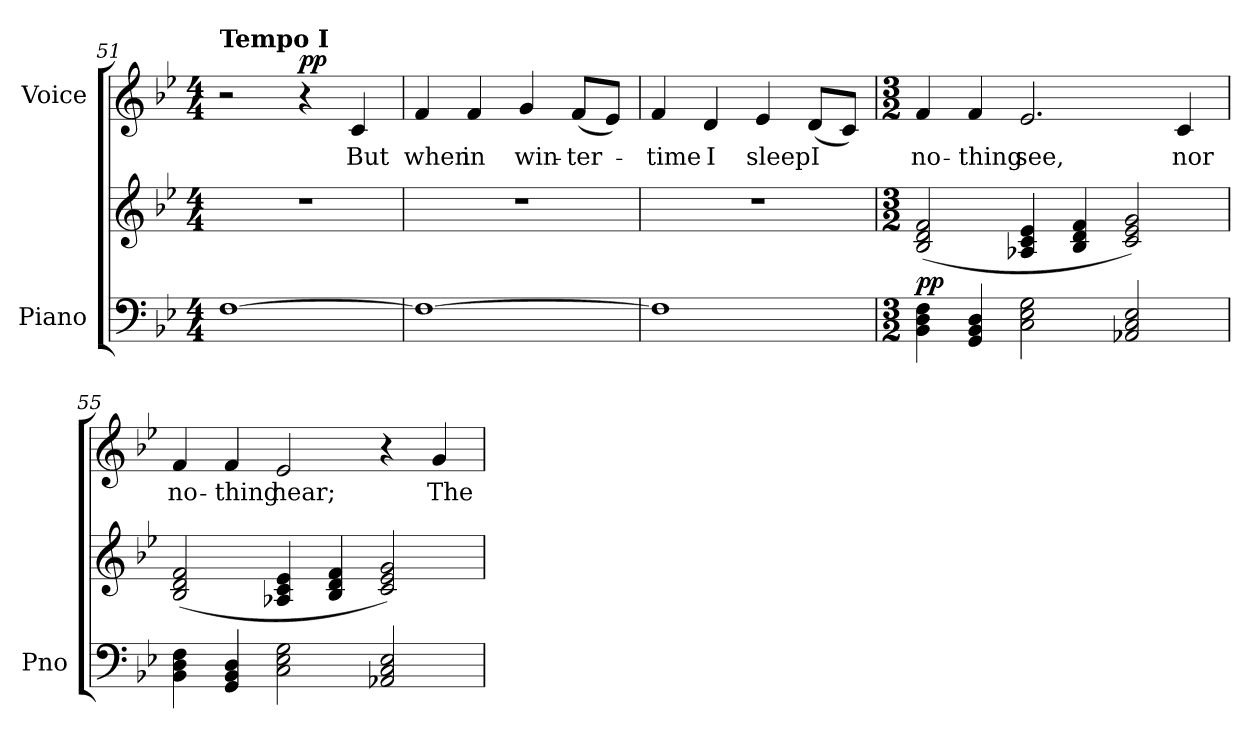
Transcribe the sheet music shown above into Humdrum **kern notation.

**kern	**kern	**dynam	**kern	**text	**dynam
*part2	*part2	*part2	*part1	*part1	*part1
*staff3	*staff2	*staff2/3	*staff1	*staff1	*staff1
*I"Piano	*	*	*I"Voice	*	*
*I'Pno	*	*	*	*	*
*clefF4	*clefG2	*	*clefG2	*	*
*k[b-e-]	*k[b-e-]	*	*k[b-e-]	*	*
*M4/4	*M4/4	*	*M4/4	*	*
=51	=51	=51	=51	=51	=51
!	!	!	!LO:TX:a:B:t=Tempo I	!	!
[1F	1r	.	2r	.	.
!	!	!	!	!	!LO:DY:b
.	.	.	4r	.	pp
!	!	!	!	!LO:LY:b	!
.	.	.	4c/	But	.
=52	=52	=52	=52	=52	=52
!	!	!	!	!LO:LY:b	!
1F_	1r	.	4f/	when	.
!	!	!	!	!LO:LY:b	!
.	.	.	4f/	in	.
!	!	!	!	!LO:LY:b	!
.	.	.	4g/	win-	.
!	!	!	!	!LO:LY:b	!
.	.	.	(8f/L	-ter-	.
.	.	.	8e-/J)	.	.
=53	=53	=53	=53	=53	=53
!	!	!	!	!LO:LY:b	!
1F]	1r	.	4f/	-time	.
!	!	!	!	!LO:LY:b	!
.	.	.	4d/	I	.
!	!	!	!	!LO:LY:b	!
.	.	.	4e-/	sleep	.
!	!	!	!	!LO:LY:b	!
.	.	.	(8d/L	I	.
.	.	.	8c/J)	.	.
!!LO:LB:g=z
=54	=54	=54	=54	=54	=54
*M3/2	*M3/2	*	*M3/2	*	*
!	!	!LO:DY:a=2	!	!LO:LY:b	!
4BB-\ 4D\ 4F\	(>2B-/ 2d/ 2f/	pp	4f/	no-	.
!	!	!	!	!LO:LY:b	!
4GG/ 4BB-/ 4D/	.	.	4f/	-thing	.
!	!	!	!	!LO:LY:b	!
2C\ 2E-\ 2G\	4A-X/ 4c/ 4e-/	.	2.e-/	see,	.
.	4B-/ 4d/ 4f/	.	.	.	.
2AA-X/ 2C/ 2E-/	2c/ 2e-/ 2g/)	.	.	.	.
!	!	!	!	!LO:LY:b	!
.	.	.	4c/	nor	.
=55	=55	=55	=55	=55	=55
!	!	!	!	!LO:LY:b	!
4BB-\ 4D\ 4F\	(>2B-/ 2d/ 2f/	.	4f/	no-	.
!	!	!	!	!LO:LY:b	!
4GG/ 4BB-/ 4D/	.	.	4f/	-thing	.
!	!	!	!	!LO:LY:b	!
2C\ 2E-\ 2G\	4A-X/ 4c/ 4e-/	.	2e-/	hear;	.
.	4B-/ 4d/ 4f/	.	.	.	.
2AA-X/ 2C/ 2E-/	2c/ 2e-/ 2g/)	.	4r	.	.
!	!	!	!	!LO:LY:b	!
.	.	.	4g/	The	.
=	=	=	=	=	=
*-	*-	*-	*-	*-	*-
